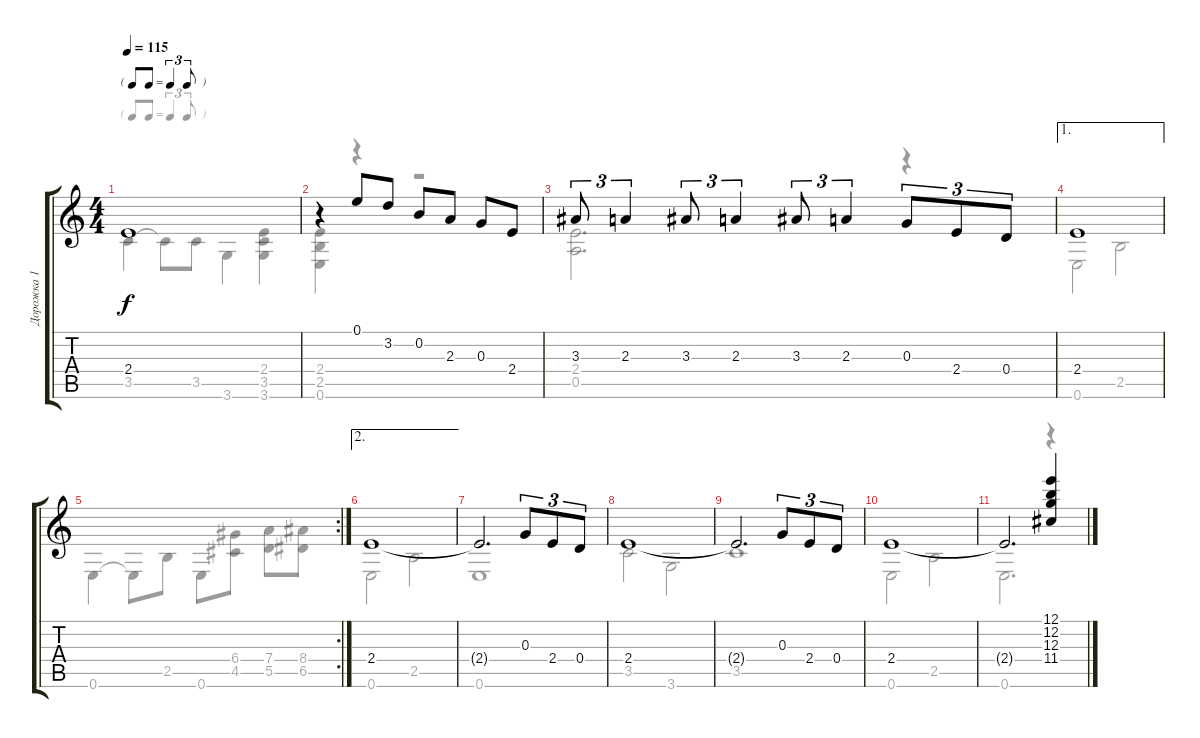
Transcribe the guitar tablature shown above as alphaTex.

\track ("Дорожка 1" "Дорожка 1") {instrument acousticguitarsteel}
\staff {score tabs}
\tuning (E4 B3 G3 D3 A2 E2) {hide}
\voice
\ts (4 4)
\tf triplet8th
\tempo 115
\clef g2
\ks c
2.4{t}.1{dy f} |
r.4 0.1.8 3.2.8 0.2.8 2.3.8 0.3.8 2.4.8 |
3.3.8{tu (3 2)} 2.3.4{tu (3 2)} 3.3.8{tu (3 2)} 2.3.4{tu (3 2)} 3.3.8{tu (3 2)} 2.3.4{tu (3 2)} 0.3.8{tu (3 2)} 2.4.8{tu (3 2)} 0.4.8{tu (3 2)} |
\ae 1
2.4.1 |
\rc 2
|
\ae 2
2.4.1 |
2.4{t}.2{d} 0.3.8{tu (3 2)} 2.4.8{tu (3 2)} 0.4.8{tu (3 2)} |
2.4.1 |
2.4{t}.2{d} 0.3.8{tu (3 2)} 2.4.8{tu (3 2)} 0.4.8{tu (3 2)} |
2.4.1 |
2.4{t}.2{d} (12.1 12.2 12.3 11.4).4
\voice
\clef g2
\ottava regular
\simile none
\ks c
3.5.4{dy f} 3.5{t}.8 3.5.8 3.6.4 (2.4 3.5 3.6).4 |
(2.4 2.5 0.6).4 r.4 r.2 |
(2.4 0.5).2{d} r.4 |
0.6.2 2.5.2 |
0.6.4 0.6{t}.8 2.5.8 0.6.8 (6.4 4.5).8 (7.4 5.5).8 (8.4 6.5).8 |
0.6.2 2.5.2 |
0.6.1 |
3.5.2 3.6.2 |
3.5.1 |
0.6.2 2.5.2 |
0.6.2{d} r.4
